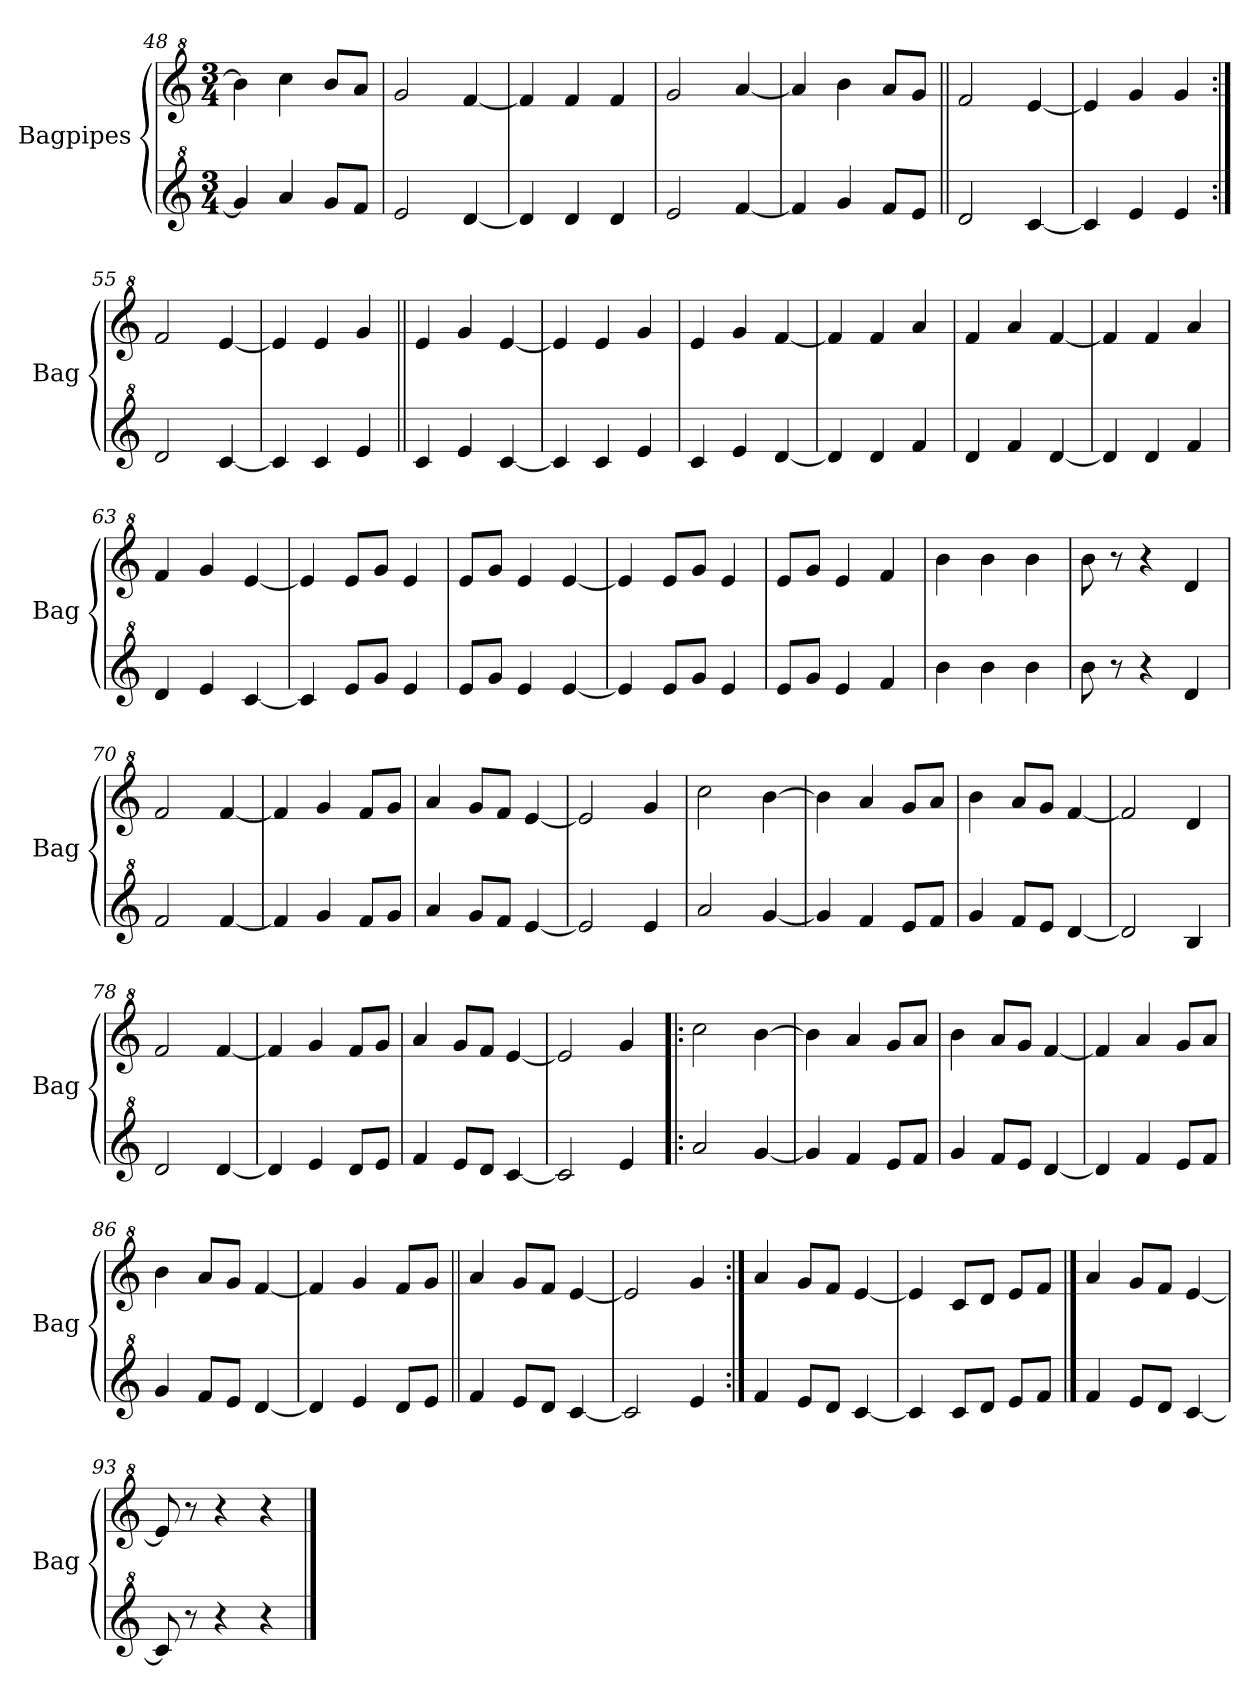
**kern	**kern
*part2	*part1
*staff2	*staff1
*I"Bagpipes	*I"Bagpipes
*I'Bag	*I'Bag
*clefG^2	*clefG^2
*k[]	*k[]
*C:	*C:
*M3/4	*M3/4
=48	=48
4gg/]	4bb\]
4aa/	4ccc\
8gg/L	8bb/L
8ff/J	8aa/J
=49	=49
2ee/	2gg/
[4dd/	[4ff/
=50	=50
4dd/]	4ff/]
4dd/	4ff/
4dd/	4ff/
=51	=51
2ee/	2gg/
[4ff/	[4aa/
=52	=52
4ff/]	4aa/]
4gg/	4bb\
8ff/L	8aa/L
8ee/J	8gg/J
=53||	=53||
2dd/	2ff/
[4cc/	[4ee/
=54	=54
4cc/]	4ee/]
4ee/	4gg/
4ee/	4gg/
=55:|!	=55:|!
2dd/	2ff/
[4cc/	[4ee/
!!LO:LB:g=z
=56	=56
4cc/]	4ee/]
4cc/	4ee/
4ee/	4gg/
=57||	=57||
4cc/	4ee/
4ee/	4gg/
[4cc/	[4ee/
=58	=58
4cc/]	4ee/]
4cc/	4ee/
4ee/	4gg/
=59	=59
4cc/	4ee/
4ee/	4gg/
[4dd/	[4ff/
=60	=60
4dd/]	4ff/]
4dd/	4ff/
4ff/	4aa/
=61	=61
4dd/	4ff/
4ff/	4aa/
[4dd/	[4ff/
=62	=62
4dd/]	4ff/]
4dd/	4ff/
4ff/	4aa/
=63	=63
4dd/	4ff/
4ee/	4gg/
[4cc/	[4ee/
=64	=64
4cc/]	4ee/]
8ee/L	8ee/L
8gg/J	8gg/J
4ee/	4ee/
=65	=65
8ee/L	8ee/L
8gg/J	8gg/J
4ee/	4ee/
[4ee/	[4ee/
=66	=66
4ee/]	4ee/]
8ee/L	8ee/L
8gg/J	8gg/J
4ee/	4ee/
=67	=67
8ee/L	8ee/L
8gg/J	8gg/J
4ee/	4ee/
4ff/	4ff/
!!LO:PB:g=z
=68	=68
4bb\	4bb\
4bb\	4bb\
4bb\	4bb\
=69	=69
8bb\	8bb\
8r	8r
4r	4r
4dd/	4dd/
=70	=70
2ff/	2ff/
[4ff/	[4ff/
=71	=71
4ff/]	4ff/]
4gg/	4gg/
8ff/L	8ff/L
8gg/J	8gg/J
=72	=72
4aa/	4aa/
8gg/L	8gg/L
8ff/J	8ff/J
[4ee/	[4ee/
=73	=73
2ee/]	2ee/]
4ee/	4gg/
=74	=74
2aa/	2ccc\
[4gg/	[4bb\
=75	=75
4gg/]	4bb\]
4ff/	4aa/
8ee/L	8gg/L
8ff/J	8aa/J
=76	=76
4gg/	4bb\
8ff/L	8aa/L
8ee/J	8gg/J
[4dd/	[4ff/
=77	=77
2dd/]	2ff/]
4b/	4dd/
=78	=78
2dd/	2ff/
[4dd/	[4ff/
=79	=79
4dd/]	4ff/]
4ee/	4gg/
8dd/L	8ff/L
8ee/J	8gg/J
!!LO:LB:g=z
=80	=80
4ff/	4aa/
8ee/L	8gg/L
8dd/J	8ff/J
[4cc/	[4ee/
=81	=81
2cc/]	2ee/]
4ee/	4gg/
=82!|:	=82!|:
2aa/	2ccc\
[4gg/	[4bb\
=83	=83
4gg/]	4bb\]
4ff/	4aa/
8ee/L	8gg/L
8ff/J	8aa/J
=84	=84
4gg/	4bb\
8ff/L	8aa/L
8ee/J	8gg/J
[4dd/	[4ff/
=85	=85
4dd/]	4ff/]
4ff/	4aa/
8ee/L	8gg/L
8ff/J	8aa/J
=86	=86
4gg/	4bb\
8ff/L	8aa/L
8ee/J	8gg/J
[4dd/	[4ff/
=87	=87
4dd/]	4ff/]
4ee/	4gg/
8dd/L	8ff/L
8ee/J	8gg/J
=88||	=88||
4ff/	4aa/
8ee/L	8gg/L
8dd/J	8ff/J
[4cc/	[4ee/
=89	=89
2cc/]	2ee/]
4ee/	4gg/
=90:|!	=90:|!
4ff/	4aa/
8ee/L	8gg/L
8dd/J	8ff/J
[4cc/	[4ee/
!!LO:LB:g=z
=91	=91
4cc/]	4ee/]
8cc/L	8cc/L
8dd/J	8dd/J
8ee/L	8ee/L
8ff/J	8ff/J
==92	==92
4ff/	4aa/
8ee/L	8gg/L
8dd/J	8ff/J
[4cc/	[4ee/
=93	=93
8cc/]	8ee/]
8r	8r
4r	4r
4r	4r
==	==
*-	*-
